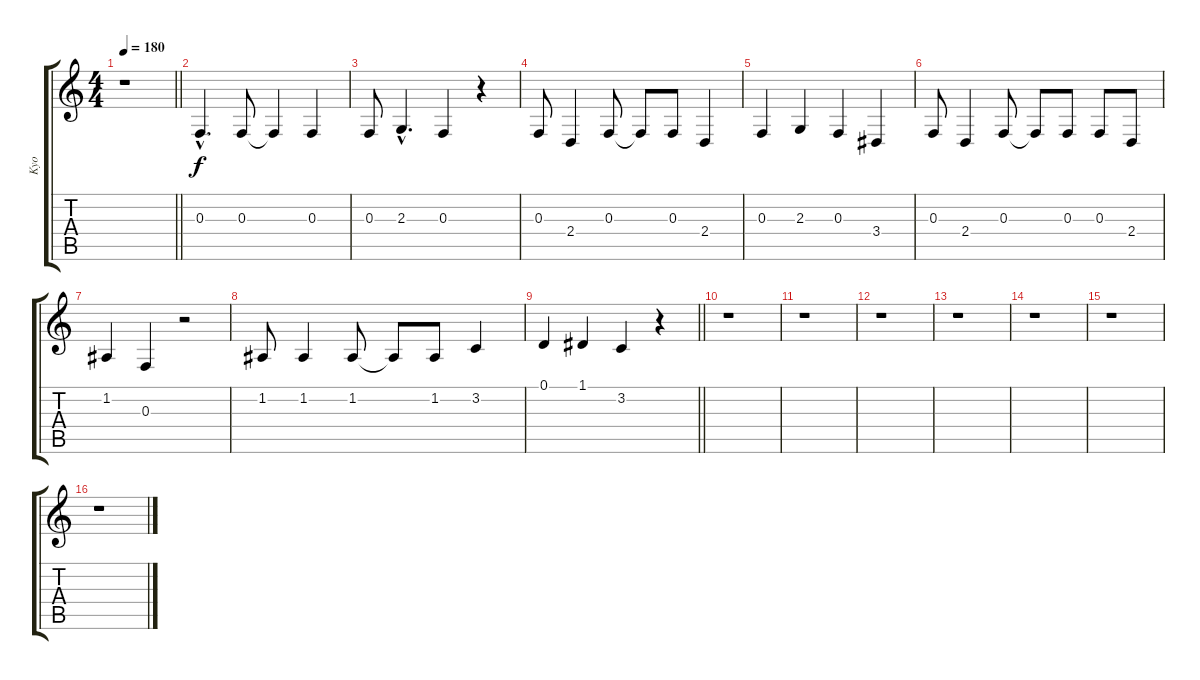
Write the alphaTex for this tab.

\track ("Kyo" "Kyo") {instrument clarinet}
\staff {score tabs}
\tuning (D4 A3 F3 C3 G2 D2) {hide}
\ts (4 4)
\tempo 180
\clef g2
\barLineRight lightlight
\ks c
r.1{dy f} |
0.3{hac}.4{d} 0.3.8 0.3{t}.4 0.3.4 |
0.3.8 2.3{hac}.4{d} 0.3.4 r.4 |
0.3.8 2.4.4 0.3.8 0.3{t}.8 0.3.8 2.4.4 |
0.3.4 2.3.4 0.3.4 3.4.4 |
0.3.8 2.4.4 0.3.8 0.3{t}.8 0.3.8 0.3.8 2.4.8 |
1.2.4 0.3.4 r.2 |
1.2.8 1.2.4 1.2.8 1.2{t}.8 1.2.8 3.2.4 |
\barLineRight lightlight
0.1.4 1.1.4 3.2.4 r.4 |
r.1 |
r.1 |
r.1 |
r.1 |
r.1 |
r.1 |
r.1
